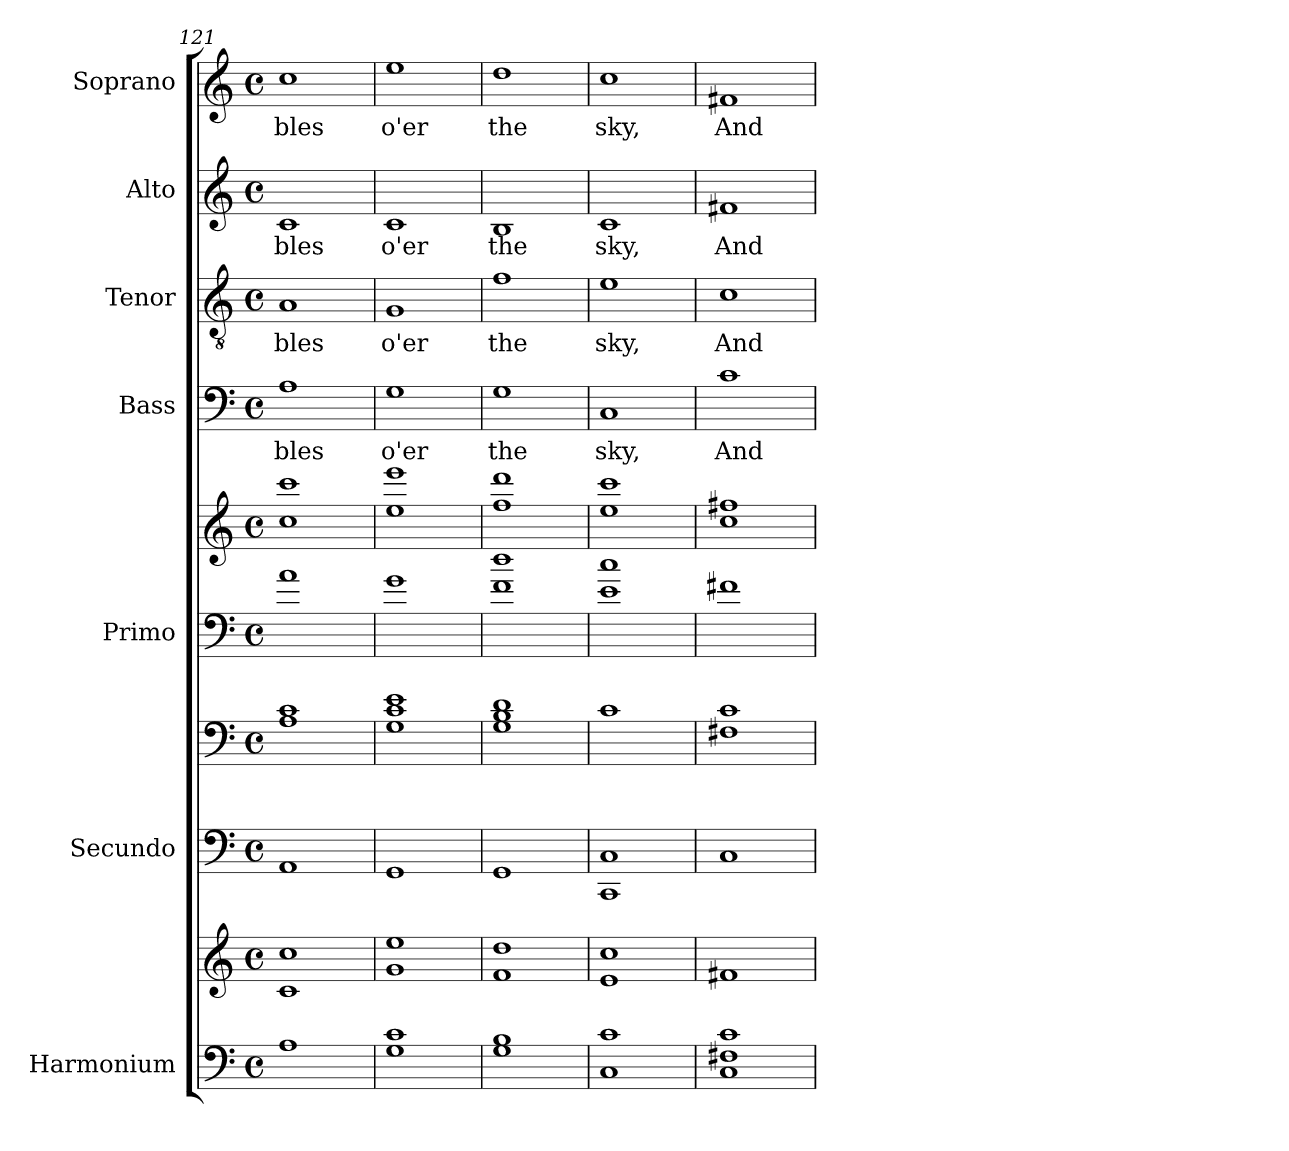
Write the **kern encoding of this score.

**kern	**kern	**kern	**kern	**kern	**kern	**kern	**text	**kern	**text	**kern	**text	**kern	**text
*part7	*part7	*part6	*part6	*part5	*part5	*part4	*part4	*part3	*part3	*part2	*part2	*part1	*part1
*staff10	*staff9	*staff8	*staff7	*staff6	*staff5	*staff4	*staff4	*staff3	*staff3	*staff2	*staff2	*staff1	*staff1
*I"Harmonium	*	*I"Secundo	*	*I"Primo	*	*I"Bass	*	*I"Tenor	*	*I"Alto	*	*I"Soprano	*
*I'Harm.	*	*	*	*	*	*I'B.	*	*I'T.	*	*I'A.	*	*I'S.	*
*clefF4	*clefG2	*clefF4	*clefF4	*clefF4	*clefG2	*clefF4	*	*clefGv2	*	*clefG2	*	*clefG2	*
*k[]	*k[]	*k[]	*k[]	*k[]	*k[]	*k[]	*	*k[]	*	*k[]	*	*k[]	*
*C:	*C:	*C:	*C:	*C:	*C:	*C:	*	*C:	*	*C:	*	*C:	*
*M4/4	*M4/4	*M4/4	*M4/4	*M4/4	*M4/4	*M4/4	*	*M4/4	*	*M4/4	*	*M4/4	*
*met(c)	*met(c)	*met(c)	*met(c)	*met(c)	*met(c)	*met(c)	*	*met(c)	*	*met(c)	*	*met(c)	*
=121	=121	=121	=121	=121	=121	=121	=121	=121	=121	=121	=121	=121	=121
!	!	!	!	!	!	!	!LO:LY:b	!	!LO:LY:b	!	!LO:LY:b	!	!LO:LY:b
1A	1c 1cc	1AA	1A 1c	1a	1cc 1ccc	1A	-bles	1A	-bles	1c	-bles	1cc	-bles
=122	=122	=122	=122	=122	=122	=122	=122	=122	=122	=122	=122	=122	=122
!	!	!	!	!	!	!	!LO:LY:b	!	!LO:LY:b	!	!LO:LY:b	!	!LO:LY:b
1G 1c	1g 1ee	1GG	1G 1c 1e	1g	1ee 1eee	1G	o'er	1G	o'er	1c	o'er	1ee	o'er
=123	=123	=123	=123	=123	=123	=123	=123	=123	=123	=123	=123	=123	=123
!	!	!	!	!	!	!	!LO:LY:b	!	!LO:LY:b	!	!LO:LY:b	!	!LO:LY:b
1G 1B	1f 1dd	1GG	1G 1B 1d	1f 1dd	1ff 1ddd	1G	the	1f	the	1B	the	1dd	the
=124	=124	=124	=124	=124	=124	=124	=124	=124	=124	=124	=124	=124	=124
!	!	!	!	!	!	!	!LO:LY:b	!	!LO:LY:b	!	!LO:LY:b	!	!LO:LY:b
1C 1c	1e 1cc	1CC 1C	1c	1e 1cc	1ee 1ccc	1C	sky,	1e	sky,	1c	sky,	1cc	sky,
=125	=125	=125	=125	=125	=125	=125	=125	=125	=125	=125	=125	=125	=125
!	!	!	!	!	!	!	!LO:LY:b	!	!LO:LY:b	!	!LO:LY:b	!	!LO:LY:b
1C 1F#X 1c	1f#X	1C	1F#X 1c	1f#X	1cc 1ff#X	1c	And	1c	And	1f#X	And	1f#X	And
=	=	=	=	=	=	=	=	=	=	=	=	=	=
*-	*-	*-	*-	*-	*-	*-	*-	*-	*-	*-	*-	*-	*-
